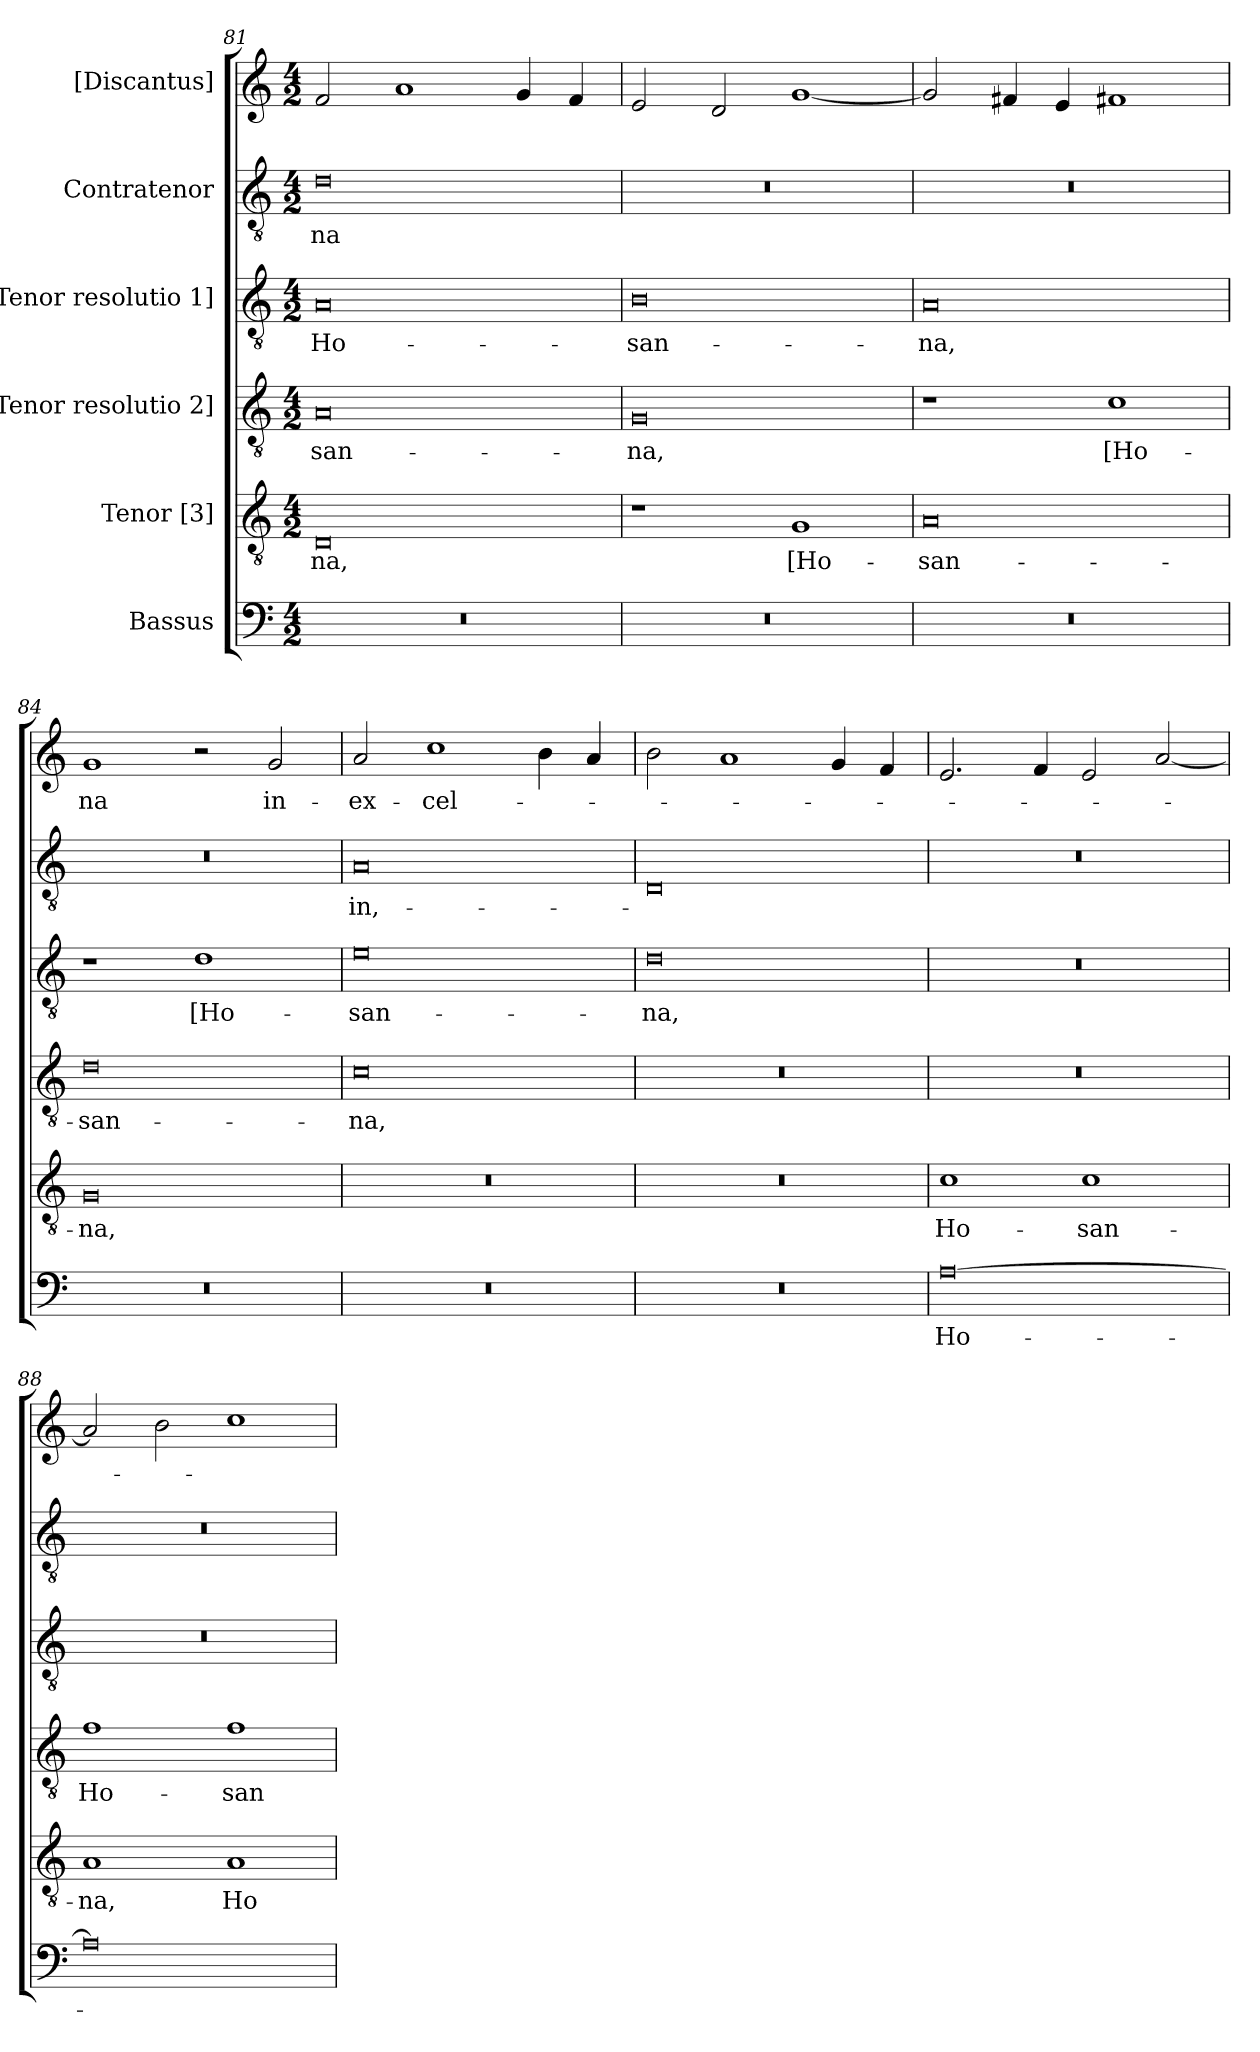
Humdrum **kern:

**kern	**text	**kern	**text	**kern	**text	**kern	**text	**kern	**text	**kern	**text
*part6	*part6	*part5	*part5	*part4	*part4	*part3	*part3	*part2	*part2	*part1	*part1
*staff6	*staff6	*staff5	*staff5	*staff4	*staff4	*staff3	*staff3	*staff2	*staff2	*staff1	*staff1
*I"Bassus	*	*I"Tenor [3]	*	*I"[Tenor resolutio 2]	*	*I"[Tenor resolutio 1]	*	*I"Contratenor	*	*I"[Discantus]	*
*clefF4	*	*clefGv2	*	*clefGv2	*	*clefGv2	*	*clefGv2	*	*clefG2	*
*k[]	*	*k[]	*	*k[]	*	*k[]	*	*k[]	*	*k[]	*
*M4/2	*	*M4/2	*	*M4/2	*	*M4/2	*	*M4/2	*	*M4/2	*
=81	=81	=81	=81	=81	=81	=81	=81	=81	=81	=81	=81
0r	.	0D/	-na,	0A/	-san-	0A/	Ho-	0d\	-na	2f/	.
.	.	.	.	.	.	.	.	.	.	1a/	.
.	.	.	.	.	.	.	.	.	.	4g/	.
.	.	.	.	.	.	.	.	.	.	4f/	.
=82	=82	=82	=82	=82	=82	=82	=82	=82	=82	=82	=82
0r	.	1r	.	0G/	-na,	0B\	-san-	0r	.	2e/	.
.	.	.	.	.	.	.	.	.	.	2d/	.
.	.	1G/	[Ho-	.	.	.	.	.	.	[1g/	.
=83	=83	=83	=83	=83	=83	=83	=83	=83	=83	=83	=83
0r	.	0A/	-san-	1r	.	0A/	-na,	0r	.	2g/]	.
.	.	.	.	.	.	.	.	.	.	4f#X/	.
.	.	.	.	.	.	.	.	.	.	4e/	.
.	.	.	.	1c\	[Ho-	.	.	.	.	1f#X/	.
=84	=84	=84	=84	=84	=84	=84	=84	=84	=84	=84	=84
0r	.	0G/	-na,	0d\	-san-	1r	.	0r	.	1g/	-na
.	.	.	.	.	.	1d\	[Ho-	.	.	2r	.
.	.	.	.	.	.	.	.	.	.	2g/	in-
=85	=85	=85	=85	=85	=85	=85	=85	=85	=85	=85	=85
0r	.	0r	.	0c\	-na,	0e\	-san-	0A/	in,-	2a/	ex-
.	.	.	.	.	.	.	.	.	.	1cc\	-cel-
.	.	.	.	.	.	.	.	.	.	4b\	.
.	.	.	.	.	.	.	.	.	.	4a/	.
=86	=86	=86	=86	=86	=86	=86	=86	=86	=86	=86	=86
0r	.	0r	.	0r	.	0d\	-na,	0D/	.	2b\	.
.	.	.	.	.	.	.	.	.	.	1a/	.
.	.	.	.	.	.	.	.	.	.	4g/	.
.	.	.	.	.	.	.	.	.	.	4f/	.
=87	=87	=87	=87	=87	=87	=87	=87	=87	=87	=87	=87
[0A\	Ho-	1c\	Ho-	0r	.	0r	.	0r	.	2.e/	.
.	.	.	.	.	.	.	.	.	.	4f/	.
.	.	1c\	-san-	.	.	.	.	.	.	2e/	.
.	.	.	.	.	.	.	.	.	.	[2a/	.
=88	=88	=88	=88	=88	=88	=88	=88	=88	=88	=88	=88
0A\]	.	1A/	-na,	1f\	Ho-	0r	.	0r	.	2a/]	.
.	.	.	.	.	.	.	.	.	.	2b\	.
.	.	1A/	Ho-	1f\	-san-	.	.	.	.	1cc\	.
=	=	=	=	=	=	=	=	=	=	=	=
*-	*-	*-	*-	*-	*-	*-	*-	*-	*-	*-	*-
